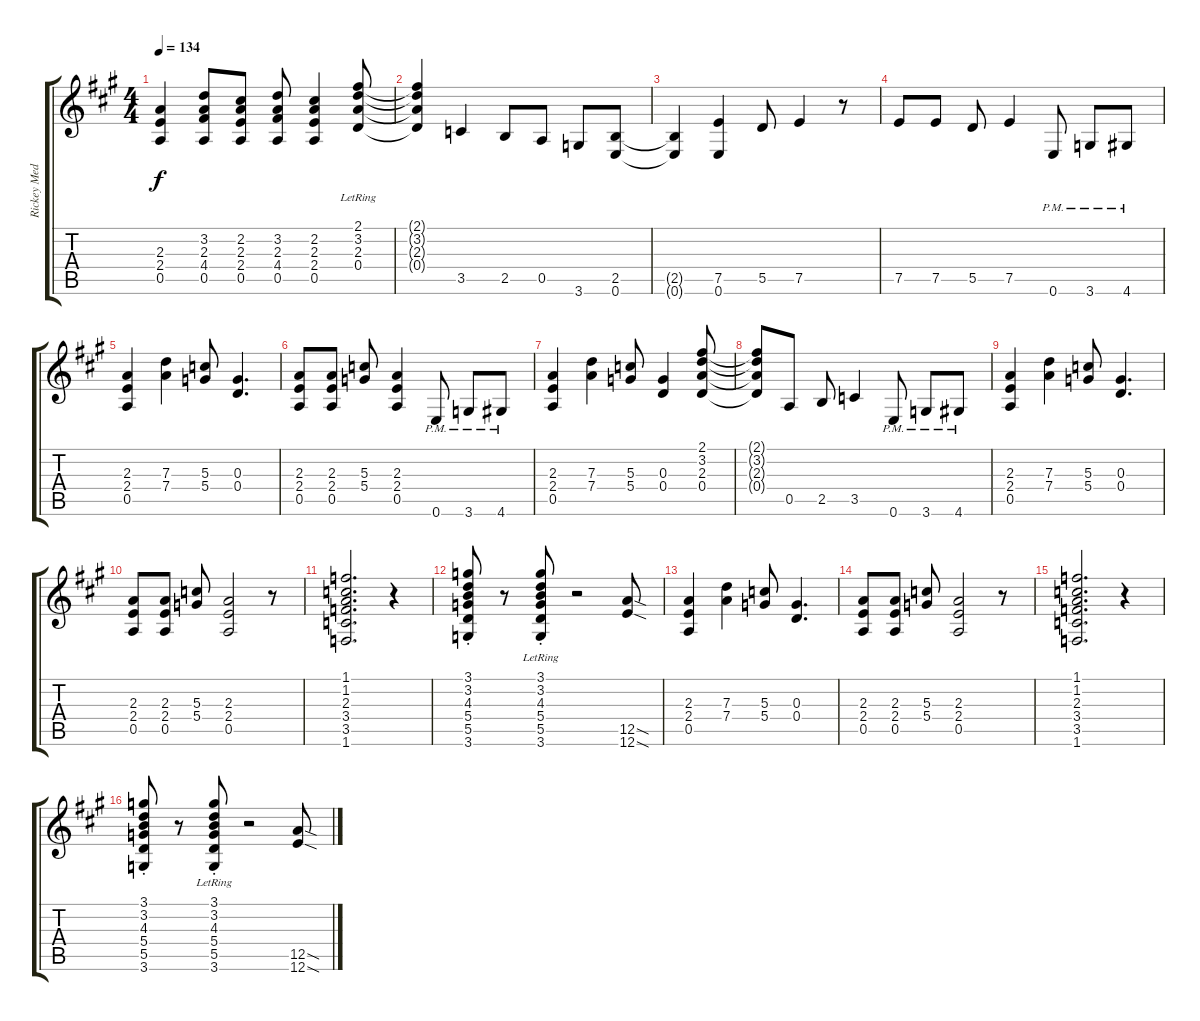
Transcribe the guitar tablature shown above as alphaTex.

\track ("Rickey Medlocke Guitar" "Rickey Med") {instrument overdrivenguitar}
\staff {score tabs}
\tuning (E4 B3 G3 D3 A2 E2) {hide}
\ts (4 4)
\tempo 134
\clef g2
\ks a
(2.3{t} 2.4{t} 0.5{t}).4{dy f} (3.2 2.3 4.4 0.5).8 (2.2 2.3 2.4 0.5).8 (3.2 2.3 4.4 0.5).8 (2.2 2.3 2.4 0.5).4 (2.1{lr} 3.2{lr} 2.3{lr} 0.4{lr}).8 |
(2.1{t} 3.2{t} 2.3{t} 0.4{t}).4 3.5.4 2.5.8 0.5.8 3.6.8 (2.5 0.6).8 |
(2.5{t} 0.6{t}).4 (7.5 0.6).4 5.5.8 7.5.4 r.8 |
7.5.8 7.5.8 5.5.8 7.5.4 0.6{pm}.8 3.6{pm}.8 4.6{pm}.8 |
(2.3 2.4 0.5).4 (7.3 7.4).4 (5.3 5.4).8 (0.3 0.4).4{d} |
(2.3 2.4 0.5).8 (2.3 2.4 0.5).8 (5.3 5.4).8 (2.3 2.4 0.5).4 0.6{pm}.8 3.6{pm}.8 4.6{pm}.8 |
(2.3 2.4 0.5).4 (7.3 7.4).4 (5.3 5.4).8 (0.3 0.4).4 (2.1 3.2 2.3 0.4).8 |
(2.1{t} 3.2{t} 2.3{t} 0.4{t}).8 0.5.8 2.5.8 3.5.4 0.6{pm}.8 3.6{pm}.8 4.6{pm}.8 |
(2.3 2.4 0.5).4 (7.3 7.4).4 (5.3 5.4).8 (0.3 0.4).4{d} |
(2.3 2.4 0.5).8 (2.3 2.4 0.5).8 (5.3 5.4).8 (2.3 2.4 0.5).2 r.8 |
(1.1 1.2 2.3 3.4 3.5 1.6).2{d} r.4 |
(3.1 3.2 4.3 5.4 5.5 3.6{st}).8 r.8 (3.1{lr} 3.2{lr} 4.3 5.4 5.5 3.6{st}).8 r.2 (12.5{sod} 12.6{sod}).8 |
(2.3 2.4 0.5).4 (7.3 7.4).4 (5.3 5.4).8 (0.3 0.4).4{d} |
(2.3 2.4 0.5).8 (2.3 2.4 0.5).8 (5.3 5.4).8 (2.3 2.4 0.5).2 r.8 |
(1.1 1.2 2.3 3.4 3.5 1.6).2{d} r.4 |
(3.1 3.2 4.3 5.4 5.5 3.6{st}).8 r.8 (3.1{lr} 3.2{lr} 4.3 5.4 5.5 3.6{st}).8 r.2 (12.5{sod} 12.6{sod}).8
